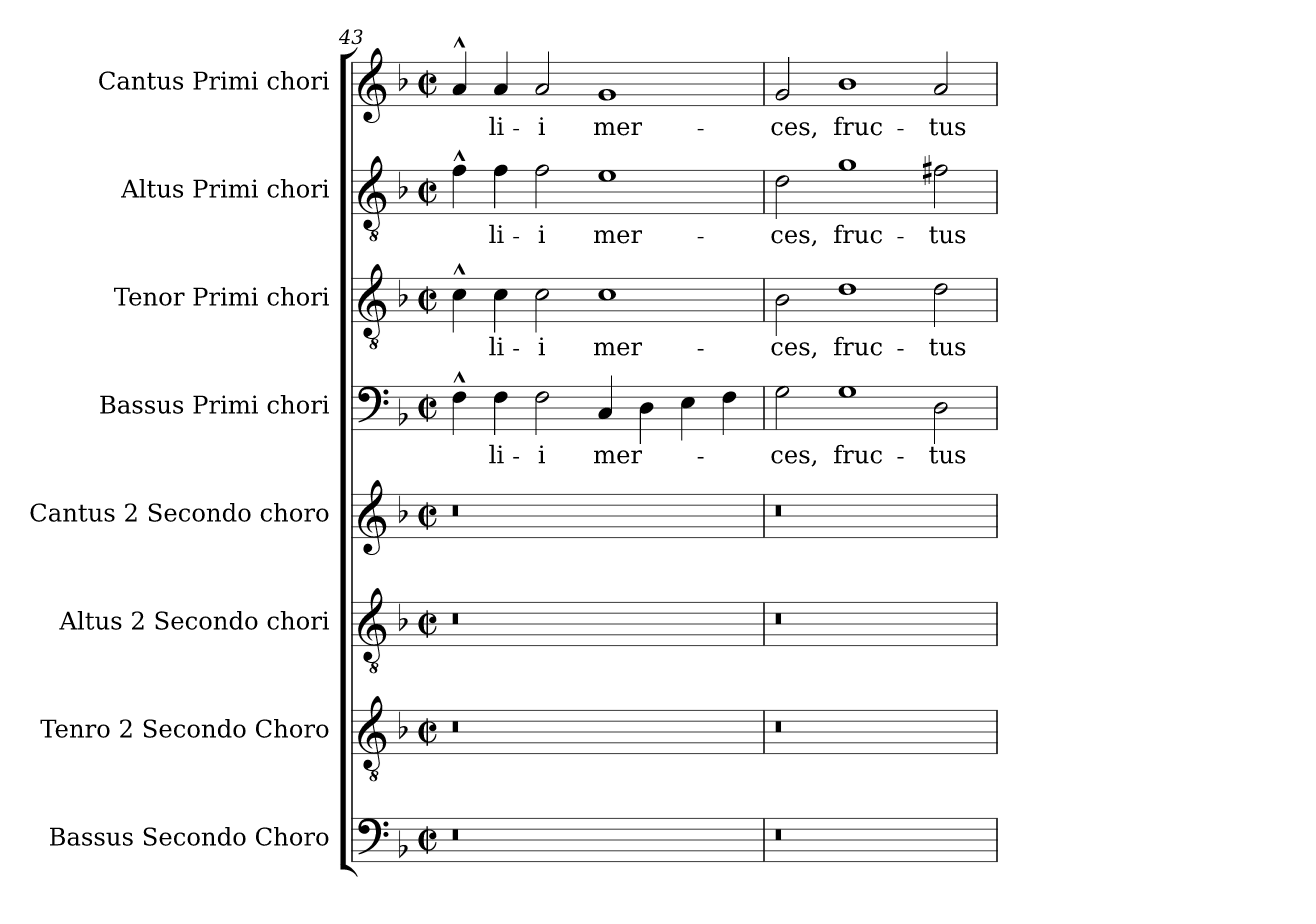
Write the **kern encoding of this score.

**kern	**kern	**kern	**kern	**kern	**text	**kern	**text	**kern	**text	**kern	**text
*part8	*part7	*part6	*part5	*part4	*part4	*part3	*part3	*part2	*part2	*part1	*part1
*staff8	*staff7	*staff6	*staff5	*staff4	*staff4	*staff3	*staff3	*staff2	*staff2	*staff1	*staff1
*I"Bassus  Secondo Choro	*I"Tenro 2  Secondo Choro	*I"Altus 2  Secondo chori	*I"Cantus 2  Secondo choro	*I"Bassus  Primi chori	*	*I"Tenor  Primi chori	*	*I"Altus  Primi chori	*	*I"Cantus  Primi chori	*
*I'Ch	*I'Ch	*I'Ch	*I'Ch	*I'Ch	*	*I'Ch	*	*I'Ch	*	*I'Ch	*
!!LO:PB:g=z
*clefF4	*clefGv2	*clefGv2	*clefG2	*clefF4	*	*clefGv2	*	*clefGv2	*	*clefG2	*
*k[b-]	*k[b-]	*k[b-]	*k[b-]	*k[b-]	*	*k[b-]	*	*k[b-]	*	*k[b-]	*
*F:	*F:	*F:	*F:	*F:	*	*F:	*	*F:	*	*F:	*
*M2/2	*M2/2	*M2/2	*M2/2	*M2/2	*	*M2/2	*	*M2/2	*	*M2/2	*
*met(c|)	*met(c|)	*met(c|)	*met(c|)	*met(c|)	*	*met(c|)	*	*met(c|)	*	*met(c|)	*
=43	=43	=43	=43	=43	=43	=43	=43	=43	=43	=43	=43
0r	0r	0r	0r	4F^^>\	.	4c^^>\	.	4f^^>\	.	4a^^</	.
!	!	!	!	!	!LO:LY:b:cj	!	!LO:LY:b:cj	!	!LO:LY:b:cj	!	!LO:LY:b:cj
.	.	.	.	4F\	-li-	4c\	-li-	4f\	-li-	4a/	-li-
!	!	!	!	!	!LO:LY:b:cj	!	!LO:LY:b:cj	!	!LO:LY:b:cj	!	!LO:LY:b:cj
.	.	.	.	2F\	-i	2c\	-i	2f\	-i	2a/	-i
!	!	!	!	!	!LO:LY:b:cj	!	!LO:LY:b:cj	!	!LO:LY:b:cj	!	!LO:LY:b:cj
.	.	.	.	4C/	mer-	1c	mer-	1e	mer-	1g	mer-
.	.	.	.	4D\	.	.	.	.	.	.	.
.	.	.	.	4E\	.	.	.	.	.	.	.
.	.	.	.	4F\	.	.	.	.	.	.	.
=44	=44	=44	=44	=44	=44	=44	=44	=44	=44	=44	=44
!	!	!	!	!	!LO:LY:b:cj	!	!LO:LY:b:cj	!	!LO:LY:b:cj	!	!LO:LY:b:cj
0r	0r	0r	0r	2G\	-ces,	2B-\	-ces,	2d\	-ces,	2g/	-ces,
!	!	!	!	!	!LO:LY:b:cj	!	!LO:LY:b:cj	!	!LO:LY:b:cj	!	!LO:LY:b:cj
.	.	.	.	1G	fruc-	1d	fruc-	1g	fruc-	1b-	fruc-
!	!	!	!	!	!LO:LY:b:cj	!	!LO:LY:b:cj	!	!LO:LY:b:cj	!	!LO:LY:b:cj
.	.	.	.	2D\	-tus	2d\	-tus	2f#X\	-tus	2a/	-tus
=	=	=	=	=	=	=	=	=	=	=	=
*-	*-	*-	*-	*-	*-	*-	*-	*-	*-	*-	*-
